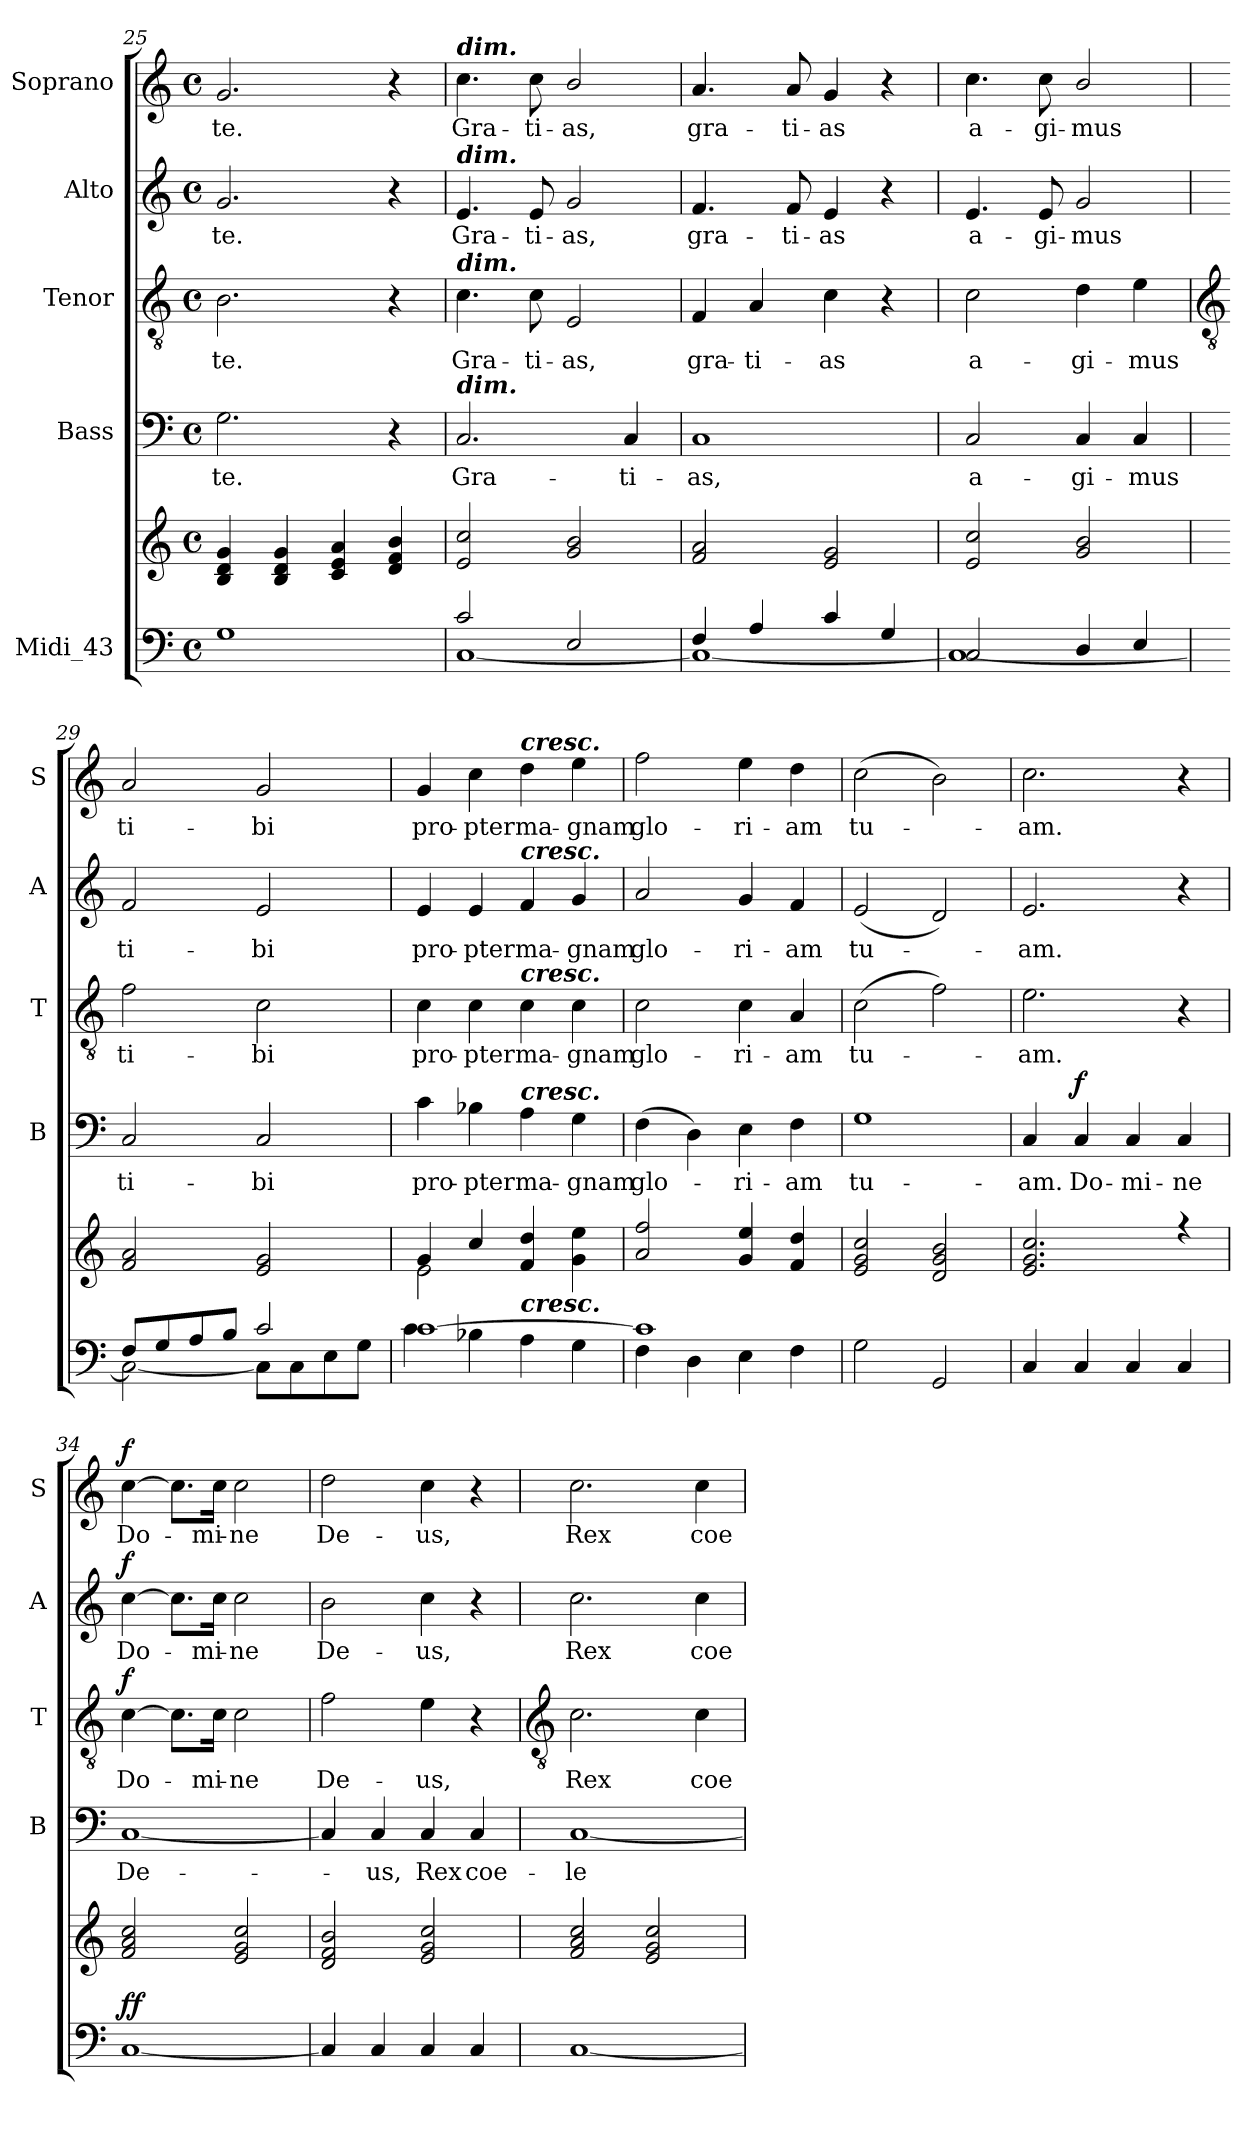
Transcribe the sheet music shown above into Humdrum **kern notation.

**kern	**kern	**dynam	**kern	**text	**dynam	**kern	**text	**dynam	**kern	**text	**dynam	**kern	**text	**dynam
*part5	*part5	*part5	*part4	*part4	*part4	*part3	*part3	*part3	*part2	*part2	*part2	*part1	*part1	*part1
*staff6	*staff5	*staff5/6	*staff4	*staff4	*staff4	*staff3	*staff3	*staff3	*staff2	*staff2	*staff2	*staff1	*staff1	*staff1
*I"Midi_43	*	*	*I"Bass	*	*	*I"Tenor	*	*	*I"Alto	*	*	*I"Soprano	*	*
*	*	*	*I'B	*	*	*I'T	*	*	*I'A	*	*	*I'S	*	*
*clefF4	*clefG2	*	*clefF4	*	*	*clefGv2	*	*	*clefG2	*	*	*clefG2	*	*
*k[]	*k[]	*	*k[]	*	*	*k[]	*	*	*k[]	*	*	*k[]	*	*
*C:	*C:	*	*C:	*	*	*C:	*	*	*C:	*	*	*C:	*	*
*M4/4	*M4/4	*	*M4/4	*	*	*M4/4	*	*	*M4/4	*	*	*M4/4	*	*
*met(c)	*met(c)	*	*met(c)	*	*	*met(c)	*	*	*met(c)	*	*	*met(c)	*	*
=25	=25	=25	=25	=25	=25	=25	=25	=25	=25	=25	=25	=25	=25	=25
*^	*	*	*	*	*	*	*	*	*	*	*	*	*	*
!	!	!	!	!	!LO:LY:b	!	!	!LO:LY:b	!	!	!LO:LY:b	!	!	!LO:LY:b	!
1ryy	1G	4B 4d 4g	.	2.G	te.	.	2.B	te.	.	2.g	te.	.	2.g	te.	.
.	.	4B 4d 4g	.	.	.	.	.	.	.	.	.	.	.	.	.
.	.	4c 4e 4a	.	.	.	.	.	.	.	.	.	.	.	.	.
.	.	4d 4f 4b	.	4r	.	.	4r	.	.	4r	.	.	4r	.	.
=26	=26	=26	=26	=26	=26	=26	=26	=26	=26	=26	=26	=26	=26	=26	=26
!	!	!	!	!	!	!	!	!	!	!	!	!	!LO:TX:a:Bi:t=dim.	!	!
!	!	!	!	!	!	!	!	!	!	!LO:TX:a:Bi:t=dim.	!	!	!	!	!
!	!	!	!	!	!	!	!LO:TX:a:Bi:t=dim.	!	!	!	!	!	!	!	!
!	!	!	!	!LO:TX:a:Bi:t=dim.	!	!	!	!	!	!	!	!	!	!	!
!	!	!	!	!	!LO:LY:b	!	!	!LO:LY:b	!	!	!LO:LY:b	!	!	!LO:LY:b	!
2c/	[1C	2e 2cc	.	2.C	Gra-	.	4.c	Gra-	.	4.e	Gra-	.	4.cc	Gra-	.
!	!	!	!	!	!	!	!	!LO:LY:b	!	!	!LO:LY:b	!	!	!LO:LY:b	!
.	.	.	.	.	.	.	8c	-ti-	.	8e	-ti-	.	8cc	-ti-	.
!	!	!	!	!	!	!	!	!LO:LY:b	!	!	!LO:LY:b	!	!	!LO:LY:b	!
2E/	.	2g 2b	.	.	.	.	2E	-as,	.	2g	-as,	.	2b/	-as,	.
!	!	!	!	!	!LO:LY:b	!	!	!	!	!	!	!	!	!	!
.	.	.	.	4C	-ti-	.	.	.	.	.	.	.	.	.	.
=27	=27	=27	=27	=27	=27	=27	=27	=27	=27	=27	=27	=27	=27	=27	=27
!	!	!	!	!	!LO:LY:b	!	!	!LO:LY:b	!	!	!LO:LY:b	!	!	!LO:LY:b	!
4F/	1C_	2f 2a	.	1C	-as,	.	4F	gra-	.	4.f	gra-	.	4.a	gra-	.
!	!	!	!	!	!	!	!	!LO:LY:b	!	!	!	!	!	!	!
4A/	.	.	.	.	.	.	4A	-ti-	.	.	.	.	.	.	.
!	!	!	!	!	!	!	!	!	!	!	!LO:LY:b	!	!	!LO:LY:b	!
.	.	.	.	.	.	.	.	.	.	8f	-ti-	.	8a	-ti-	.
!	!	!	!	!	!	!	!	!LO:LY:b	!	!	!LO:LY:b	!	!	!LO:LY:b	!
4c/	.	2e 2g	.	.	.	.	4c	-as	.	4e	-as	.	4g	-as	.
4G/	.	.	.	.	.	.	4r	.	.	4r	.	.	4r	.	.
=28	=28	=28	=28	=28	=28	=28	=28	=28	=28	=28	=28	=28	=28	=28	=28
!	!	!	!	!	!LO:LY:b	!	!	!LO:LY:b	!	!	!LO:LY:b	!	!	!LO:LY:b	!
2C/	1C_	2e 2cc	.	2C	a-	.	2c	a-	.	4.e	a-	.	4.cc	a-	.
!	!	!	!	!	!	!	!	!	!	!	!LO:LY:b	!	!	!LO:LY:b	!
.	.	.	.	.	.	.	.	.	.	8e	-gi-	.	8cc	-gi-	.
!	!	!	!	!	!LO:LY:b	!	!	!LO:LY:b	!	!	!LO:LY:b	!	!	!LO:LY:b	!
4D/	.	2g 2b	.	4C	-gi-	.	4d	-gi-	.	2g	-mus	.	2b/	-mus	.
!	!	!	!	!	!LO:LY:b	!	!	!LO:LY:b	!	!	!	!	!	!	!
4E/	.	.	.	4C	-mus	.	4e	-mus	.	.	.	.	.	.	.
!!LO:LB:g=z
=29	=29	=29	=29	=29	=29	=29	=29	=29	=29	=29	=29	=29	=29	=29	=29
*	*	*	*	*	*	*	*clefGv2	*	*	*	*	*	*	*	*
*	*	*^	*	*	*	*	*	*	*	*	*	*	*	*	*
!	!	!	!	!	!	!LO:LY:b	!	!	!LO:LY:b	!	!	!LO:LY:b	!	!	!LO:LY:b	!
8F/L	2C\_	2f 2a	1ryy	.	2C	ti-	.	2f	ti-	.	2f	ti-	.	2a	ti-	.
8G/	.	.	.	.	.	.	.	.	.	.	.	.	.	.	.	.
8A/	.	.	.	.	.	.	.	.	.	.	.	.	.	.	.	.
8B/J	.	.	.	.	.	.	.	.	.	.	.	.	.	.	.	.
!	!	!	!	!	!	!LO:LY:b	!	!	!LO:LY:b	!	!	!LO:LY:b	!	!	!LO:LY:b	!
2c/	8C\L]	2e 2g	.	.	2C	-bi	.	2c	-bi	.	2e	-bi	.	2g	-bi	.
.	8C\	.	.	.	.	.	.	.	.	.	.	.	.	.	.	.
.	8E	.	.	.	.	.	.	.	.	.	.	.	.	.	.	.
.	8GJ	.	.	.	.	.	.	.	.	.	.	.	.	.	.	.
=30	=30	=30	=30	=30	=30	=30	=30	=30	=30	=30	=30	=30	=30	=30	=30	=30
!	!	!	!	!	!	!LO:LY:b	!	!	!LO:LY:b	!	!	!LO:LY:b	!	!	!LO:LY:b	!
[1c/	4c	4g	2e\	.	4c	pro-	.	4c	pro-	.	4e	pro-	.	4g	pro-	.
!	!	!	!	!	!	!LO:LY:b	!	!	!LO:LY:b	!	!	!LO:LY:b	!	!	!LO:LY:b	!
.	4B-X	4cc/	.	.	4B-X	-pter	.	4c	-pter	.	4e	-pter	.	4cc	-pter	.
!	!	!	!	!	!	!	!	!	!	!	!	!	!	!LO:TX:a:Bi:t=cresc.	!	!
!	!	!	!	!	!	!	!	!	!	!	!LO:TX:a:Bi:t=cresc.	!	!	!	!	!
!	!	!	!	!	!	!	!	!LO:TX:a:Bi:t=cresc.	!	!	!	!	!	!	!	!
!	!	!	!	!	!LO:TX:a:Bi:t=cresc.	!	!	!	!	!	!	!	!	!	!	!
!	!LO:TX:a:Bi:t=cresc.	!	!	!	!	!	!	!	!	!	!	!	!	!	!	!
!	!	!	!	!	!	!LO:LY:b	!	!	!LO:LY:b	!	!	!LO:LY:b	!	!	!LO:LY:b	!
.	4A	4f 4dd	2ryy	.	4A	ma-	.	4c	ma-	.	4f	ma-	.	4dd	ma-	.
!	!	!	!	!	!	!LO:LY:b	!	!	!LO:LY:b	!	!	!LO:LY:b	!	!	!LO:LY:b	!
.	4G	4g 4ee	.	.	4G	-gnam	.	4c	-gnam	.	4g	-gnam	.	4ee	-gnam	.
=31	=31	=31	=31	=31	=31	=31	=31	=31	=31	=31	=31	=31	=31	=31	=31	=31
!	!	!	!	!	!	!LO:LY:b	!	!	!LO:LY:b	!	!	!LO:LY:b	!	!	!LO:LY:b	!
1c/]	4F	2a 2ff	1ryy	.	(>4F	glo-	.	2c	glo-	.	2a	glo-	.	2ff	glo-	.
.	4D	.	.	.	4D)	.	.	.	.	.	.	.	.	.	.	.
!	!	!	!	!	!	!LO:LY:b	!	!	!LO:LY:b	!	!	!LO:LY:b	!	!	!LO:LY:b	!
.	4E	4g 4ee	.	.	4E	ri-	.	4c	-ri-	.	4g	-ri-	.	4ee	-ri-	.
!	!	!	!	!	!	!LO:LY:b	!	!	!LO:LY:b	!	!	!LO:LY:b	!	!	!LO:LY:b	!
.	4F	4f 4dd	.	.	4F	-am	.	4A	-am	.	4f	-am	.	4dd	-am	.
=32	=32	=32	=32	=32	=32	=32	=32	=32	=32	=32	=32	=32	=32	=32	=32	=32
!	!	!	!	!	!	!LO:LY:b	!	!	!LO:LY:b	!	!	!LO:LY:b	!	!	!LO:LY:b	!
*v	*v	*	*	*	*	*	*	*	*	*	*	*	*	*	*	*
2G	2e 2g 2cc	1ryy	.	1G	tu-	.	(2c	tu-	.	(<2e	tu-	.	(>2cc	tu-	.
2GG	2d 2g 2b	.	.	.	.	.	2f)	.	.	2d)	.	.	2b)	.	.
=33	=33	=33	=33	=33	=33	=33	=33	=33	=33	=33	=33	=33	=33	=33	=33
!	!	!	!	!	!LO:LY:b	!	!	!LO:LY:b	!	!	!LO:LY:b	!	!	!LO:LY:b	!
4C	2.e 2.g 2.cc	1ryy	.	4C	-am.	.	2.e	am.	.	2.e	am.	.	2.cc	am.	.
!	!	!	!	!	!LO:LY:b	!LO:DY:b	!	!	!	!	!	!	!	!	!
4C	.	.	.	4C	Do-	f	.	.	.	.	.	.	.	.	.
!	!	!	!	!	!LO:LY:b	!	!	!	!	!	!	!	!	!	!
4C	.	.	.	4C	-mi-	.	.	.	.	.	.	.	.	.	.
!	!	!	!	!	!LO:LY:b	!	!	!	!	!	!	!	!	!	!
4C	4r	.	.	4C	-ne	.	4r	.	.	4r	.	.	4r	.	.
=34	=34	=34	=34	=34	=34	=34	=34	=34	=34	=34	=34	=34	=34	=34	=34
!	!	!	!LO:DY:a=2	!	!LO:LY:b	!	!	!LO:LY:b	!	!	!LO:LY:b	!	!	!LO:LY:b	!
!	!	!	!LO:DY:n=1:a	!	!	!	!	!	!LO:DY:b	!	!	!LO:DY:b	!	!	!LO:DY:b
[1C	2f 2a 2cc	1ryy	f f	[1C	De-	.	[4c	Do-	f	[4cc	Do-	f	[4cc	Do-	f
.	.	.	.	.	.	.	8.c\L]	.	.	8.cc\L]	.	.	8.cc\L]	.	.
!	!	!	!	!	!	!	!	!LO:LY:b	!	!	!LO:LY:b	!	!	!LO:LY:b	!
.	.	.	.	.	.	.	16c\Jk	mi-	.	16cc\Jk	mi-	.	16cc\Jk	mi-	.
!	!	!	!	!	!	!	!	!LO:LY:b	!	!	!LO:LY:b	!	!	!LO:LY:b	!
.	2e 2g 2cc	.	.	.	.	.	2c	-ne	.	2cc	-ne	.	2cc	-ne	.
=35	=35	=35	=35	=35	=35	=35	=35	=35	=35	=35	=35	=35	=35	=35	=35
!	!	!	!	!	!	!	!	!LO:LY:b	!	!	!LO:LY:b	!	!	!LO:LY:b	!
4C]	2d 2f 2b	1ryy	.	4C]	.	.	2f	De-	.	2b	De-	.	2dd	De-	.
!	!	!	!	!	!LO:LY:b	!	!	!	!	!	!	!	!	!	!
4C	.	.	.	4C	us,	.	.	.	.	.	.	.	.	.	.
!	!	!	!	!	!LO:LY:b	!	!	!LO:LY:b	!	!	!LO:LY:b	!	!	!LO:LY:b	!
4C	2e 2g 2cc	.	.	4C	Rex	.	4e	-us,	.	4cc	-us,	.	4cc	-us,	.
!	!	!	!	!	!LO:LY:b	!	!	!	!	!	!	!	!	!	!
4C	.	.	.	4C	coe-	.	4r	.	.	4r	.	.	4r	.	.
*	*v	*v	*	*	*	*	*	*	*	*	*	*	*	*	*
!!LO:LB:g=z
=36	=36	=36	=36	=36	=36	=36	=36	=36	=36	=36	=36	=36	=36	=36
*	*	*	*	*	*	*clefGv2	*	*	*	*	*	*	*	*
!	!	!	!	!LO:LY:b	!	!	!LO:LY:b	!	!	!LO:LY:b	!	!	!LO:LY:b	!
[1C	2f 2a 2cc	.	[1C	-le-	.	2.c	Rex	.	2.cc	Rex	.	2.cc	Rex	.
.	2e 2g 2cc	.	.	.	.	.	.	.	.	.	.	.	.	.
!	!	!	!	!	!	!	!LO:LY:b	!	!	!LO:LY:b	!	!	!LO:LY:b	!
.	.	.	.	.	.	4c	coe-	.	4cc	coe-	.	4cc	coe-	.
=	=	=	=	=	=	=	=	=	=	=	=	=	=	=
*-	*-	*-	*-	*-	*-	*-	*-	*-	*-	*-	*-	*-	*-	*-
